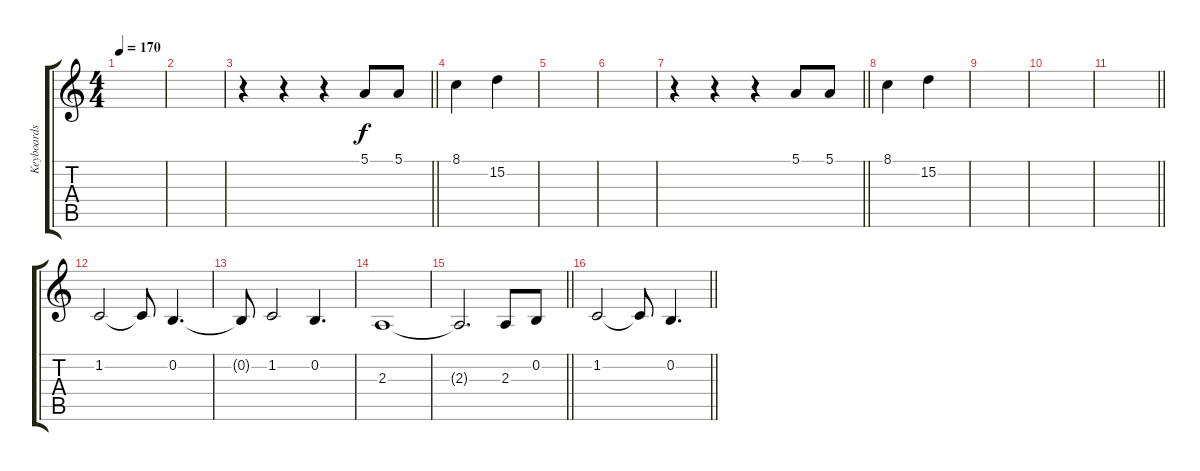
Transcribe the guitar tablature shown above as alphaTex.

\track ("Keyboards 1" "Keyboards ") {instrument tenorsax}
\staff {score tabs}
\tuning (E4 B3 G3 D3 A2 E2) {hide}
\ts (4 4)
\tempo 170
\clef g2
\ks c
|
|
\barLineRight lightlight
r.4 r.4 r.4 5.1.8 5.1.8 |
8.1.4 15.2.4 |
|
|
\barLineRight lightlight
r.4 r.4 r.4 5.1.8 5.1.8 |
8.1.4 15.2.4 |
|
|
\barLineRight lightlight
|
1.2.2 1.2{t}.8 0.2.4{d} |
0.2{t}.8 1.2.2 0.2.4{d} |
2.3.1 |
\barLineRight lightlight
2.3{t}.2{d} 2.3.8 0.2.8 |
\barLineRight lightlight
1.2.2 1.2{t}.8 0.2.4{d}
